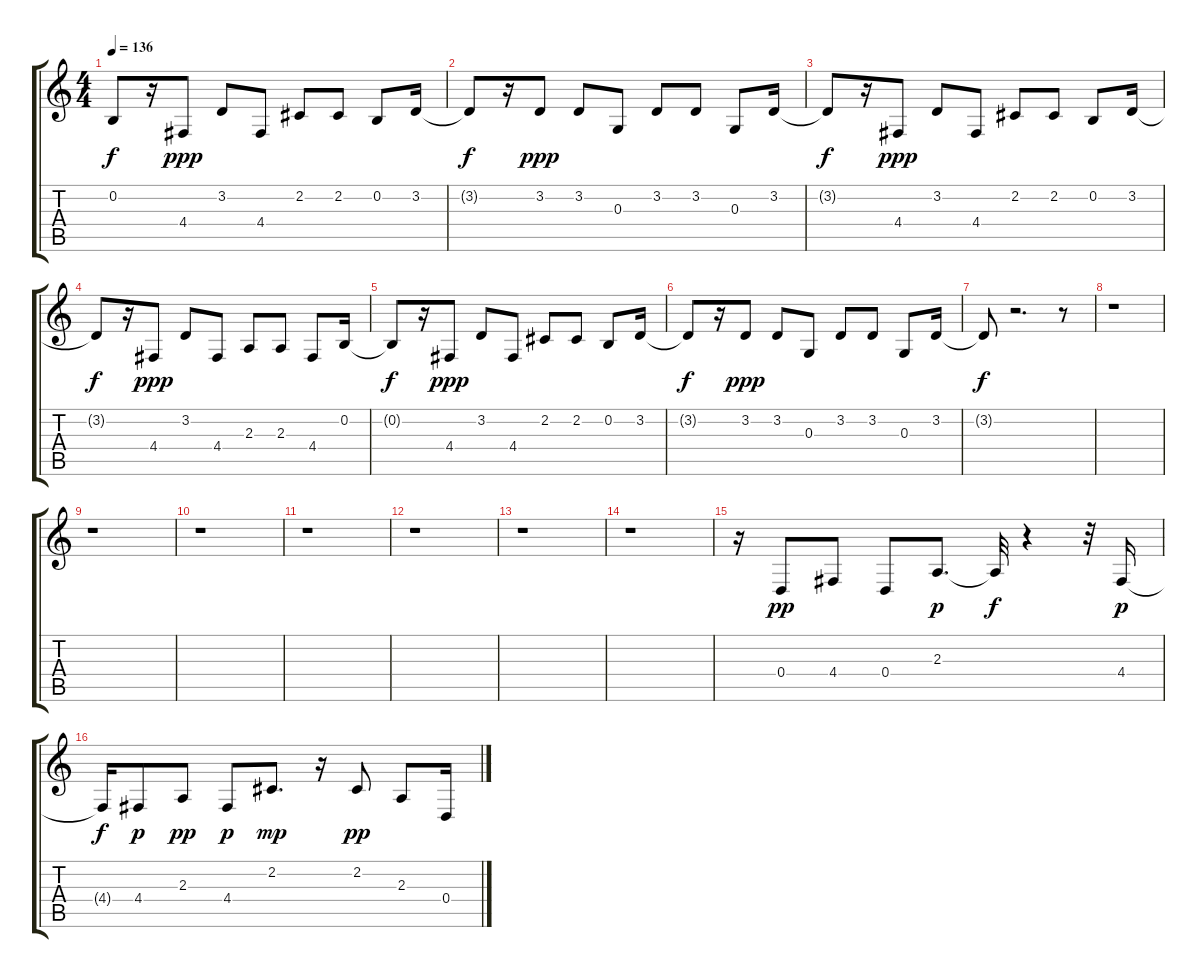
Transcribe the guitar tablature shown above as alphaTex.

\track "" {instrument kalimba}
\staff {score tabs}
\tuning (E4 B3 G3 D3 A2 E2) {hide}
\ts (4 4)
\tempo 136
\clef g2
\ks c
0.2{t}.8{dy f} r.16 4.4.8{dy ppp} 3.2.8 4.4.8 2.2.8 2.2.8 0.2.8 3.2.16 |
3.2{t}.8{dy f} r.16 3.2.8{dy ppp} 3.2.8 0.3.8 3.2.8 3.2.8 0.3.8 3.2.16 |
3.2{t}.8{dy f} r.16 4.4.8{dy ppp} 3.2.8 4.4.8 2.2.8 2.2.8 0.2.8 3.2.16 |
3.2{t}.8{dy f} r.16 4.4.8{dy ppp} 3.2.8 4.4.8 2.3.8 2.3.8 4.4.8 0.2.16 |
0.2{t}.8{dy f} r.16 4.4.8{dy ppp} 3.2.8 4.4.8 2.2.8 2.2.8 0.2.8 3.2.16 |
3.2{t}.8{dy f} r.16 3.2.8{dy ppp} 3.2.8 0.3.8 3.2.8 3.2.8 0.3.8 3.2.16 |
3.2{t}.8{dy f} r.2{d} r.8 |
r.1 |
r.1 |
r.1 |
r.1 |
r.1 |
r.1 |
r.1 |
r.16 0.4.8{dy pp} 4.4.8 0.4.8 2.3.8{d dy p} 2.3{t}.32{dy f} r.4 r.32 4.4.16{dy p} |
4.4{t}.16{dy f} 4.4.8{dy p} 2.3.8{dy pp} 4.4.8{dy p} 2.2.8{d dy mp} r.16 2.2.8{dy pp} 2.3.8 0.4.16
